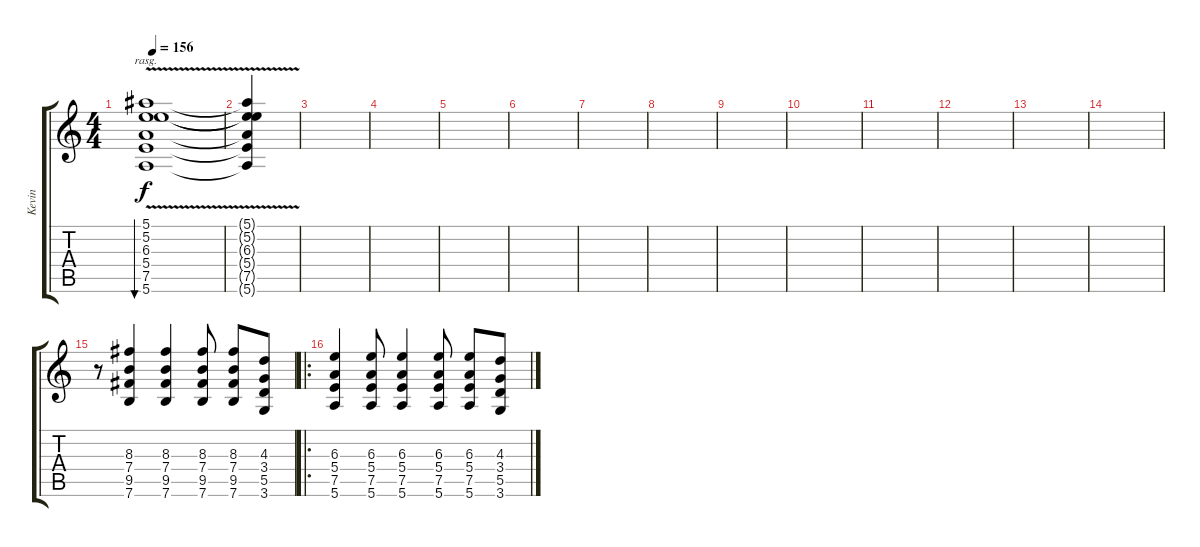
\track ("Kevin" "Kevin") {instrument distortionguitar}
\staff {score tabs}
\tuning (F4 B3 Bb3 E3 A2 E2) {hide}
\ts (4 4)
\tempo 156
\clef g2
\ks c
(5.1{v} 5.2{v} 6.3{v} 5.4 7.5{v} 5.6{v}).1{bu 480 rasg ii dy f instrument electricguitarclean} |
(5.1{t} 5.2{t} 6.3{t} 5.4{t} 7.5{t} 5.6{t}).4 |
|
|
|
|
|
|
|
|
|
|
|
|
r.8{instrument distortionguitar} (8.3 7.4 9.5 7.6).4 (8.3 7.4 9.5 7.6).4 (8.3 7.4 9.5 7.6).8 (8.3 7.4 9.5 7.6).8 (4.3 3.4 5.5 3.6).8 |
\ro
(6.3 5.4 7.5 5.6).4 (6.3 5.4 7.5 5.6).8 (6.3 5.4 7.5 5.6).4 (6.3 5.4 7.5 5.6).8 (6.3 5.4 7.5 5.6).8 (4.3 3.4 5.5 3.6).8
